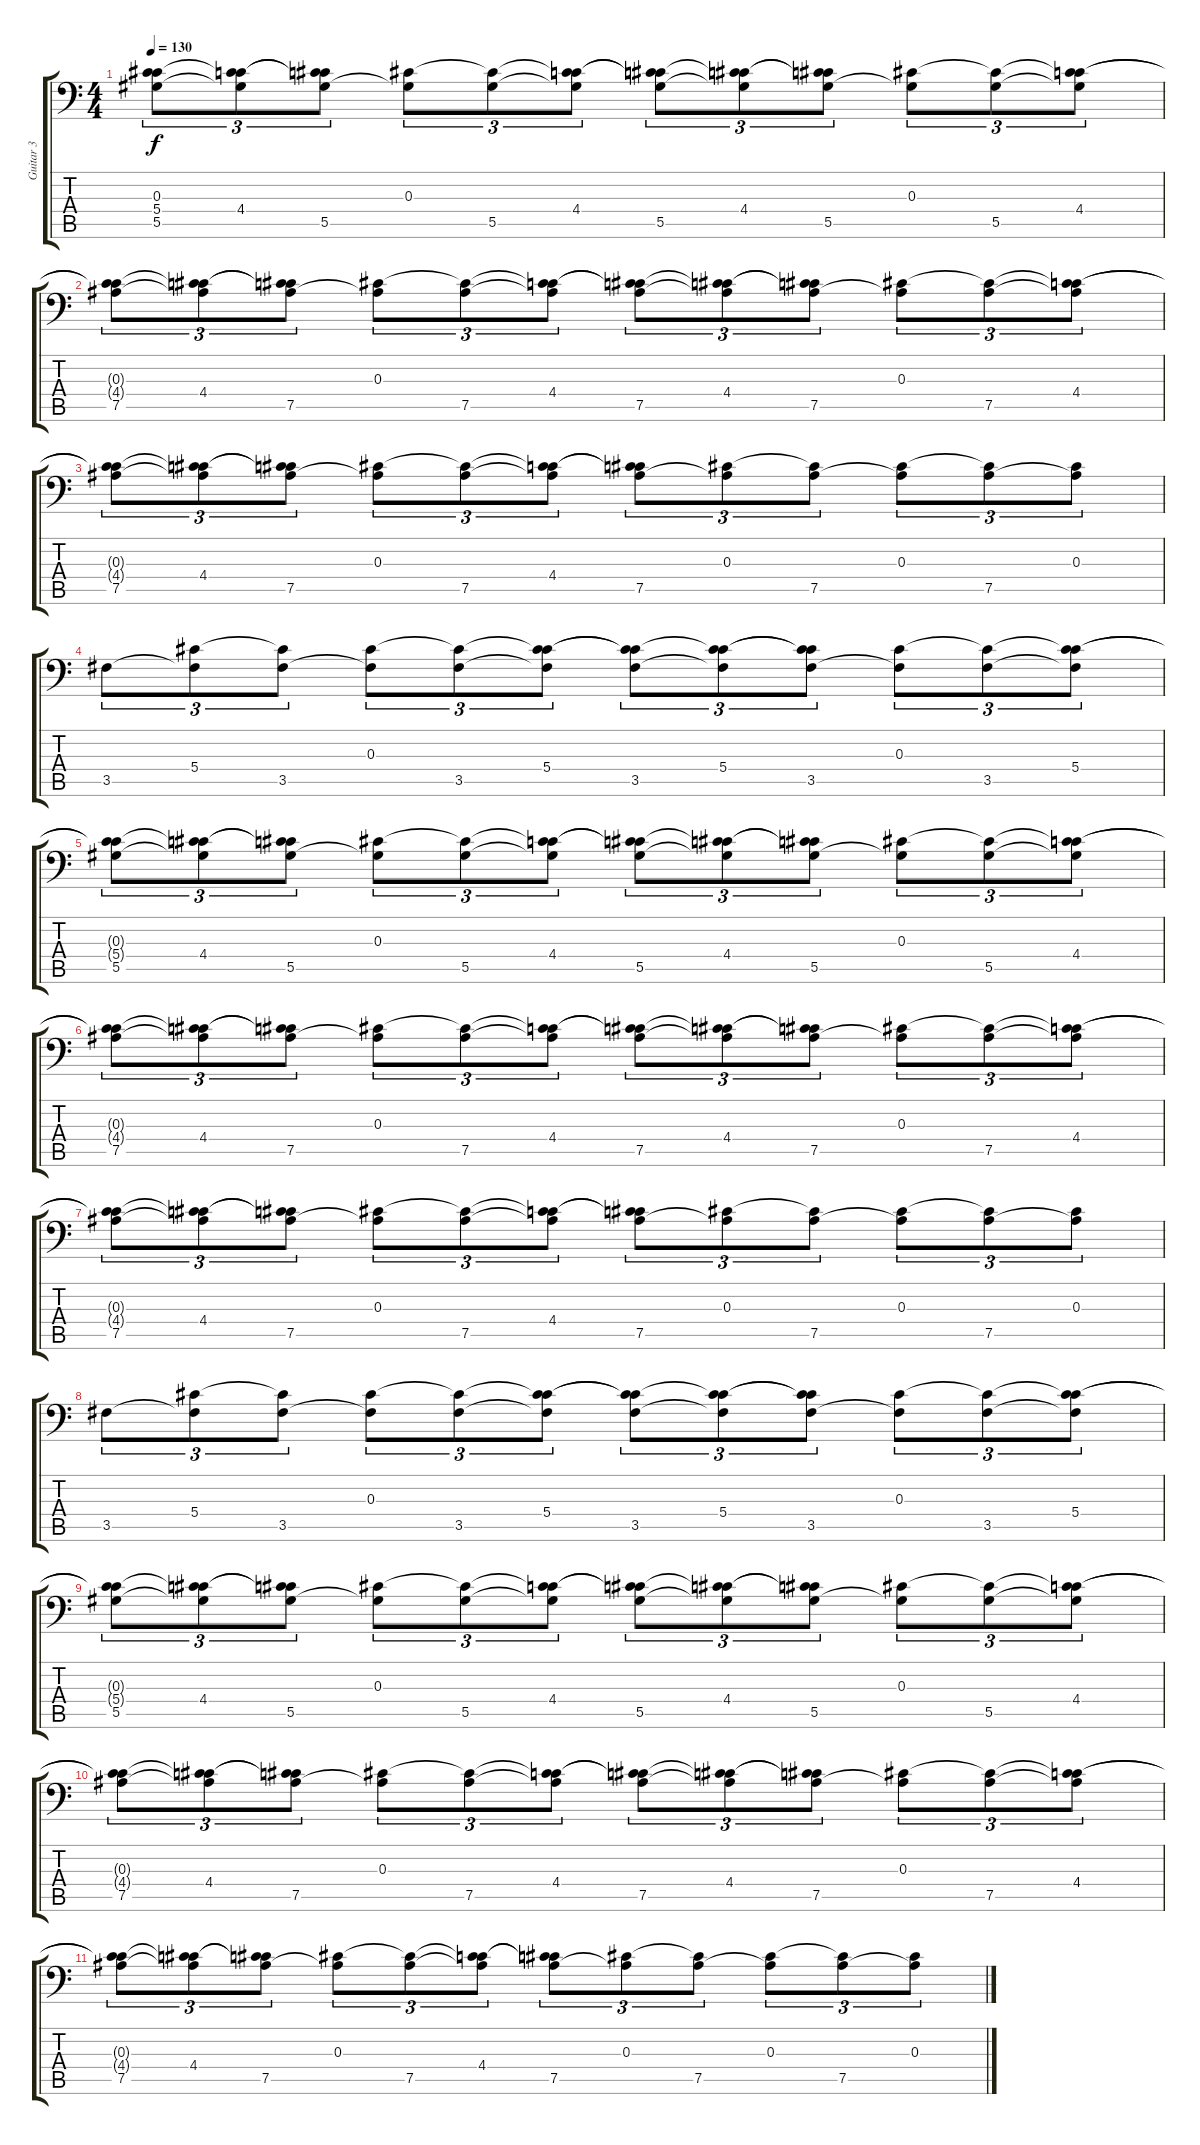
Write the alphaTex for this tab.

\track ("Guitar 3" "Guitar 3") {instrument electricguitarclean}
\staff {score tabs}
\tuning (Bb3 F3 Db3 Ab2 Eb2 Bb1) {hide}
\ts (4 4)
\tempo 130
\clef f4
\ks c
(0.3{t} 5.4{t} 5.5).8{tu (3 2) dy f} (0.3{t} 4.4 5.5{t}).8{tu (3 2)} (0.3{t} 4.4{t} 5.5).8{tu (3 2)} (0.3 5.5{t}).8{tu (3 2)} (0.3{t} 5.5).8{tu (3 2)} (0.3{t} 4.4 5.5{t}).8{tu (3 2)} (0.3{t} 4.4{t} 5.5).8{tu (3 2)} (0.3{t} 4.4 5.5{t}).8{tu (3 2)} (0.3{t} 4.4{t} 5.5).8{tu (3 2)} (0.3 5.5{t}).8{tu (3 2)} (0.3{t} 5.5).8{tu (3 2)} (0.3{t} 4.4 5.5{t}).8{tu (3 2)} |
(0.3{t} 4.4{t} 7.5).8{tu (3 2)} (0.3{t} 4.4 7.5{t}).8{tu (3 2)} (0.3{t} 4.4{t} 7.5).8{tu (3 2)} (0.3 7.5{t}).8{tu (3 2)} (0.3{t} 7.5).8{tu (3 2)} (0.3{t} 4.4 7.5{t}).8{tu (3 2)} (0.3{t} 4.4{t} 7.5).8{tu (3 2)} (0.3{t} 4.4 7.5{t}).8{tu (3 2)} (0.3{t} 4.4{t} 7.5).8{tu (3 2)} (0.3 7.5{t}).8{tu (3 2)} (0.3{t} 7.5).8{tu (3 2)} (0.3{t} 4.4 7.5{t}).8{tu (3 2)} |
(0.3{t} 4.4{t} 7.5).8{tu (3 2)} (0.3{t} 4.4 7.5{t}).8{tu (3 2)} (0.3{t} 4.4{t} 7.5).8{tu (3 2)} (0.3 7.5{t}).8{tu (3 2)} (0.3{t} 7.5).8{tu (3 2)} (0.3{t} 4.4 7.5{t}).8{tu (3 2)} (0.3{t} 4.4{t} 7.5).8{tu (3 2)} (0.3 7.5{t}).8{tu (3 2)} (0.3{t} 7.5).8{tu (3 2)} (0.3 7.5{t}).8{tu (3 2)} (0.3{t} 7.5).8{tu (3 2)} (0.3 7.5{t}).8{tu (3 2)} |
3.5.8{tu (3 2)} (5.4 3.5{t}).8{tu (3 2)} (5.4{t} 3.5).8{tu (3 2)} (0.3 3.5{t}).8{tu (3 2)} (0.3{t} 3.5).8{tu (3 2)} (0.3{t} 5.4 3.5{t}).8{tu (3 2)} (0.3{t} 5.4{t} 3.5).8{tu (3 2)} (0.3{t} 5.4 3.5{t}).8{tu (3 2)} (0.3{t} 5.4{t} 3.5).8{tu (3 2)} (0.3 3.5{t}).8{tu (3 2)} (0.3{t} 3.5).8{tu (3 2)} (0.3{t} 5.4 3.5{t}).8{tu (3 2)} |
(0.3{t} 5.4{t} 5.5).8{tu (3 2)} (0.3{t} 4.4 5.5{t}).8{tu (3 2)} (0.3{t} 4.4{t} 5.5).8{tu (3 2)} (0.3 5.5{t}).8{tu (3 2)} (0.3{t} 5.5).8{tu (3 2)} (0.3{t} 4.4 5.5{t}).8{tu (3 2)} (0.3{t} 4.4{t} 5.5).8{tu (3 2)} (0.3{t} 4.4 5.5{t}).8{tu (3 2)} (0.3{t} 4.4{t} 5.5).8{tu (3 2)} (0.3 5.5{t}).8{tu (3 2)} (0.3{t} 5.5).8{tu (3 2)} (0.3{t} 4.4 5.5{t}).8{tu (3 2)} |
(0.3{t} 4.4{t} 7.5).8{tu (3 2)} (0.3{t} 4.4 7.5{t}).8{tu (3 2)} (0.3{t} 4.4{t} 7.5).8{tu (3 2)} (0.3 7.5{t}).8{tu (3 2)} (0.3{t} 7.5).8{tu (3 2)} (0.3{t} 4.4 7.5{t}).8{tu (3 2)} (0.3{t} 4.4{t} 7.5).8{tu (3 2)} (0.3{t} 4.4 7.5{t}).8{tu (3 2)} (0.3{t} 4.4{t} 7.5).8{tu (3 2)} (0.3 7.5{t}).8{tu (3 2)} (0.3{t} 7.5).8{tu (3 2)} (0.3{t} 4.4 7.5{t}).8{tu (3 2)} |
(0.3{t} 4.4{t} 7.5).8{tu (3 2) volume 0} (0.3{t} 4.4 7.5{t}).8{tu (3 2)} (0.3{t} 4.4{t} 7.5).8{tu (3 2)} (0.3 7.5{t}).8{tu (3 2)} (0.3{t} 7.5).8{tu (3 2)} (0.3{t} 4.4 7.5{t}).8{tu (3 2)} (0.3{t} 4.4{t} 7.5).8{tu (3 2)} (0.3 7.5{t}).8{tu (3 2)} (0.3{t} 7.5).8{tu (3 2)} (0.3 7.5{t}).8{tu (3 2)} (0.3{t} 7.5).8{tu (3 2)} (0.3 7.5{t}).8{tu (3 2)} |
3.5.8{tu (3 2)} (5.4 3.5{t}).8{tu (3 2)} (5.4{t} 3.5).8{tu (3 2)} (0.3 3.5{t}).8{tu (3 2)} (0.3{t} 3.5).8{tu (3 2)} (0.3{t} 5.4 3.5{t}).8{tu (3 2)} (0.3{t} 5.4{t} 3.5).8{tu (3 2)} (0.3{t} 5.4 3.5{t}).8{tu (3 2)} (0.3{t} 5.4{t} 3.5).8{tu (3 2)} (0.3 3.5{t}).8{tu (3 2)} (0.3{t} 3.5).8{tu (3 2)} (0.3{t} 5.4 3.5{t}).8{tu (3 2)} |
(0.3{t} 5.4{t} 5.5).8{tu (3 2)} (0.3{t} 4.4 5.5{t}).8{tu (3 2)} (0.3{t} 4.4{t} 5.5).8{tu (3 2)} (0.3 5.5{t}).8{tu (3 2)} (0.3{t} 5.5).8{tu (3 2)} (0.3{t} 4.4 5.5{t}).8{tu (3 2)} (0.3{t} 4.4{t} 5.5).8{tu (3 2)} (0.3{t} 4.4 5.5{t}).8{tu (3 2)} (0.3{t} 4.4{t} 5.5).8{tu (3 2)} (0.3 5.5{t}).8{tu (3 2)} (0.3{t} 5.5).8{tu (3 2)} (0.3{t} 4.4 5.5{t}).8{tu (3 2)} |
(0.3{t} 4.4{t} 7.5).8{tu (3 2)} (0.3{t} 4.4 7.5{t}).8{tu (3 2)} (0.3{t} 4.4{t} 7.5).8{tu (3 2)} (0.3 7.5{t}).8{tu (3 2)} (0.3{t} 7.5).8{tu (3 2)} (0.3{t} 4.4 7.5{t}).8{tu (3 2)} (0.3{t} 4.4{t} 7.5).8{tu (3 2)} (0.3{t} 4.4 7.5{t}).8{tu (3 2)} (0.3{t} 4.4{t} 7.5).8{tu (3 2)} (0.3 7.5{t}).8{tu (3 2)} (0.3{t} 7.5).8{tu (3 2)} (0.3{t} 4.4 7.5{t}).8{tu (3 2)} |
(0.3{t} 4.4{t} 7.5).8{tu (3 2)} (0.3{t} 4.4 7.5{t}).8{tu (3 2)} (0.3{t} 4.4{t} 7.5).8{tu (3 2)} (0.3 7.5{t}).8{tu (3 2)} (0.3{t} 7.5).8{tu (3 2)} (0.3{t} 4.4 7.5{t}).8{tu (3 2)} (0.3{t} 4.4{t} 7.5).8{tu (3 2)} (0.3 7.5{t}).8{tu (3 2)} (0.3{t} 7.5).8{tu (3 2)} (0.3 7.5{t}).8{tu (3 2)} (0.3{t} 7.5).8{tu (3 2)} (0.3 7.5{t}).8{tu (3 2)}
